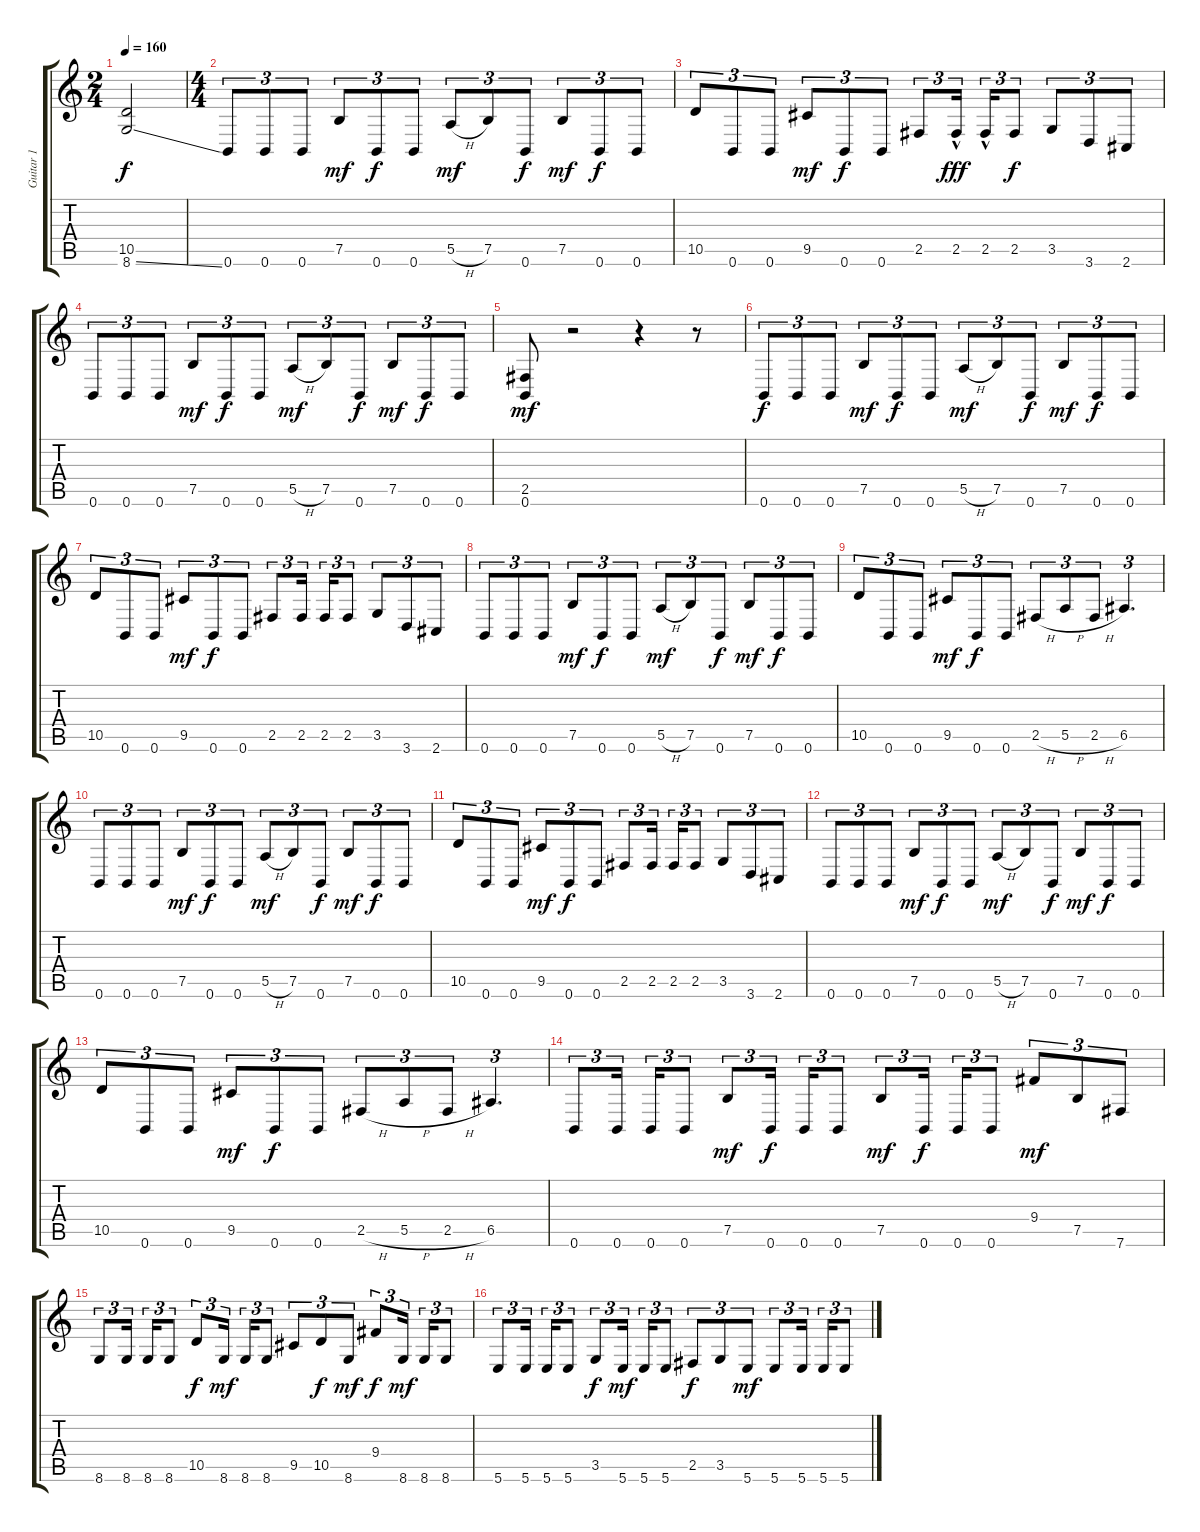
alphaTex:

\track ("Guitar 1" "Guitar 1") {instrument overdrivenguitar}
\staff {score tabs}
\tuning (B3 Gb3 D3 A2 E2 B1) {hide}
\ts (2 4)
\tempo 160
\clef g2
\ks c
(10.5 8.6{ss}).2{dy f instrument overdrivenguitar} |
\ts (4 4)
0.6.8{tu (3 2)} 0.6.8{tu (3 2)} 0.6.8{tu (3 2)} 7.5.8{tu (3 2) dy mf} 0.6.8{tu (3 2) dy f} 0.6.8{tu (3 2)} 5.5{h}.8{tu (3 2) dy mf} 7.5.8{tu (3 2)} 0.6.8{tu (3 2) dy f} 7.5.8{tu (3 2) dy mf} 0.6.8{tu (3 2) dy f} 0.6.8{tu (3 2)} |
10.5.8{tu (3 2)} 0.6.8{tu (3 2)} 0.6.8{tu (3 2)} 9.5.8{tu (3 2) dy mf} 0.6.8{tu (3 2) dy f} 0.6.8{tu (3 2)} 2.5.8{tu (3 2)} 2.5{hac}.16{tu (3 2) dy fff beam splitsecondary} 2.5{hac}.16{tu (3 2)} 2.5.8{tu (3 2) dy f} 3.5.8{tu (3 2)} 3.6.8{tu (3 2)} 2.6.8{tu (3 2)} |
0.6.8{tu (3 2)} 0.6.8{tu (3 2)} 0.6.8{tu (3 2)} 7.5.8{tu (3 2) dy mf} 0.6.8{tu (3 2) dy f} 0.6.8{tu (3 2)} 5.5{h}.8{tu (3 2) dy mf} 7.5.8{tu (3 2)} 0.6.8{tu (3 2) dy f} 7.5.8{tu (3 2) dy mf} 0.6.8{tu (3 2) dy f} 0.6.8{tu (3 2)} |
(2.5 0.6).8{dy mf} r.2 r.4 r.8 |
0.6.8{tu (3 2) dy f} 0.6.8{tu (3 2)} 0.6.8{tu (3 2)} 7.5.8{tu (3 2) dy mf} 0.6.8{tu (3 2) dy f} 0.6.8{tu (3 2)} 5.5{h}.8{tu (3 2) dy mf} 7.5.8{tu (3 2)} 0.6.8{tu (3 2) dy f} 7.5.8{tu (3 2) dy mf} 0.6.8{tu (3 2) dy f} 0.6.8{tu (3 2)} |
10.5.8{tu (3 2)} 0.6.8{tu (3 2)} 0.6.8{tu (3 2)} 9.5.8{tu (3 2) dy mf} 0.6.8{tu (3 2) dy f} 0.6.8{tu (3 2)} 2.5.8{tu (3 2)} 2.5.16{tu (3 2)} 2.5.16{tu (3 2)} 2.5.8{tu (3 2)} 3.5.8{tu (3 2)} 3.6.8{tu (3 2)} 2.6.8{tu (3 2)} |
0.6.8{tu (3 2)} 0.6.8{tu (3 2)} 0.6.8{tu (3 2)} 7.5.8{tu (3 2) dy mf} 0.6.8{tu (3 2) dy f} 0.6.8{tu (3 2)} 5.5{h}.8{tu (3 2) dy mf} 7.5.8{tu (3 2)} 0.6.8{tu (3 2) dy f} 7.5.8{tu (3 2) dy mf} 0.6.8{tu (3 2) dy f} 0.6.8{tu (3 2)} |
10.5.8{tu (3 2)} 0.6.8{tu (3 2)} 0.6.8{tu (3 2)} 9.5.8{tu (3 2) dy mf} 0.6.8{tu (3 2) dy f} 0.6.8{tu (3 2)} 2.5{h}.8{tu (3 2)} 5.5{h}.8{tu (3 2)} 2.5{h}.8{tu (3 2)} 6.5.4{d tu (3 2)} |
0.6.8{tu (3 2)} 0.6.8{tu (3 2)} 0.6.8{tu (3 2)} 7.5.8{tu (3 2) dy mf} 0.6.8{tu (3 2) dy f} 0.6.8{tu (3 2)} 5.5{h}.8{tu (3 2) dy mf} 7.5.8{tu (3 2)} 0.6.8{tu (3 2) dy f} 7.5.8{tu (3 2) dy mf} 0.6.8{tu (3 2) dy f} 0.6.8{tu (3 2)} |
10.5.8{tu (3 2)} 0.6.8{tu (3 2)} 0.6.8{tu (3 2)} 9.5.8{tu (3 2) dy mf} 0.6.8{tu (3 2) dy f} 0.6.8{tu (3 2)} 2.5.8{tu (3 2)} 2.5.16{tu (3 2)} 2.5.16{tu (3 2)} 2.5.8{tu (3 2)} 3.5.8{tu (3 2)} 3.6.8{tu (3 2)} 2.6.8{tu (3 2)} |
0.6.8{tu (3 2)} 0.6.8{tu (3 2)} 0.6.8{tu (3 2)} 7.5.8{tu (3 2) dy mf} 0.6.8{tu (3 2) dy f} 0.6.8{tu (3 2)} 5.5{h}.8{tu (3 2) dy mf} 7.5.8{tu (3 2)} 0.6.8{tu (3 2) dy f} 7.5.8{tu (3 2) dy mf} 0.6.8{tu (3 2) dy f} 0.6.8{tu (3 2)} |
10.5.8{tu (3 2)} 0.6.8{tu (3 2)} 0.6.8{tu (3 2)} 9.5.8{tu (3 2) dy mf} 0.6.8{tu (3 2) dy f} 0.6.8{tu (3 2)} 2.5{h}.8{tu (3 2)} 5.5{h}.8{tu (3 2)} 2.5{h}.8{tu (3 2)} 6.5.4{d tu (3 2)} |
0.6.8{tu (3 2)} 0.6.16{tu (3 2) beam splitsecondary} 0.6.16{tu (3 2)} 0.6.8{tu (3 2)} 7.5.8{tu (3 2) dy mf} 0.6.16{tu (3 2) dy f beam splitsecondary} 0.6.16{tu (3 2)} 0.6.8{tu (3 2)} 7.5.8{tu (3 2) dy mf} 0.6.16{tu (3 2) dy f beam splitsecondary} 0.6.16{tu (3 2)} 0.6.8{tu (3 2)} 9.4.8{tu (3 2) dy mf} 7.5.8{tu (3 2)} 7.6.8{tu (3 2)} |
8.6.8{tu (3 2)} 8.6.16{tu (3 2) beam splitsecondary} 8.6.16{tu (3 2)} 8.6.8{tu (3 2)} 10.5.8{tu (3 2) dy f} 8.6.16{tu (3 2) dy mf beam splitsecondary} 8.6.16{tu (3 2)} 8.6.8{tu (3 2)} 9.5.8{tu (3 2)} 10.5.8{tu (3 2) dy f} 8.6.8{tu (3 2) dy mf} 9.4.8{tu (3 2) dy f} 8.6.16{tu (3 2) dy mf beam splitsecondary} 8.6.16{tu (3 2)} 8.6.8{tu (3 2)} |
5.6.8{tu (3 2)} 5.6.16{tu (3 2) beam splitsecondary} 5.6.16{tu (3 2)} 5.6.8{tu (3 2)} 3.5.8{tu (3 2) dy f} 5.6.16{tu (3 2) dy mf beam splitsecondary} 5.6.16{tu (3 2)} 5.6.8{tu (3 2)} 2.5.8{tu (3 2) dy f} 3.5.8{tu (3 2)} 5.6.8{tu (3 2) dy mf} 5.6.8{tu (3 2)} 5.6.16{tu (3 2) beam splitsecondary} 5.6.16{tu (3 2)} 5.6.8{tu (3 2)}
